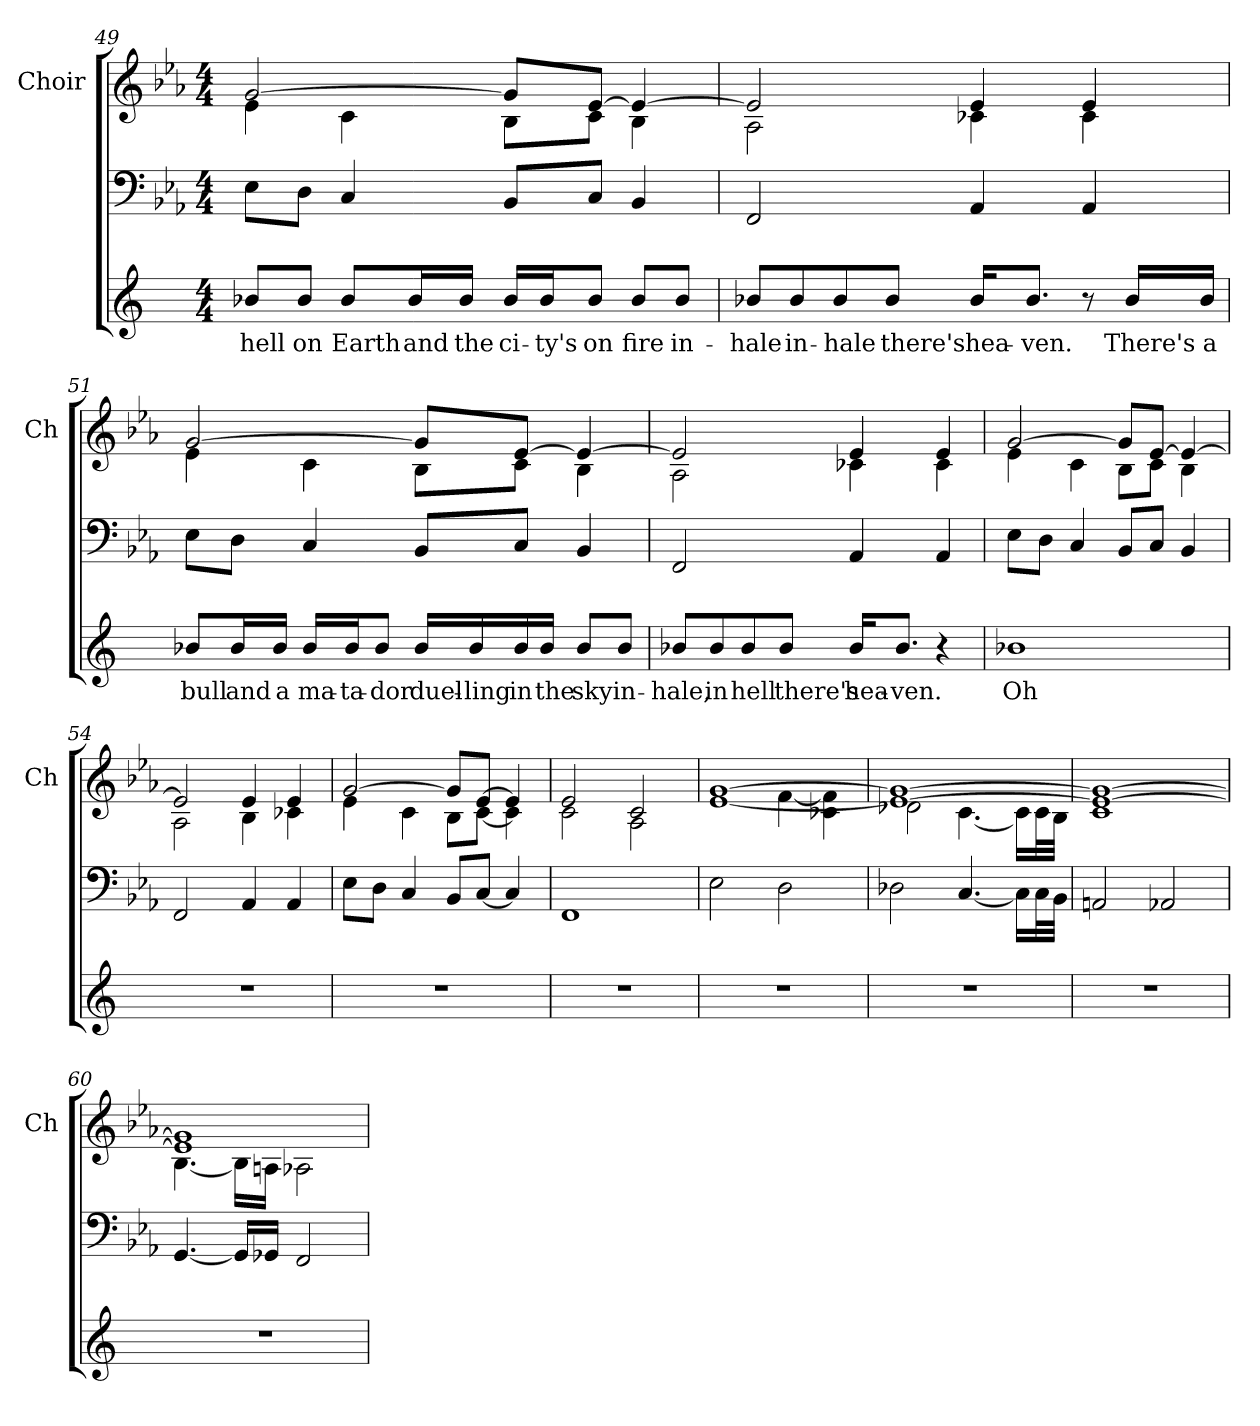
**kern	**text	**kern	**kern
*part2	*part2	*part2	*part1
*staff3	*staff3	*staff2	*staff1
*	*	*	*I"Choir
*	*	*	*I'Ch
*clefG2	*	*clefF4	*clefG2
*k[]	*	*k[b-e-a-]	*k[b-e-a-]
*M4/4	*	*M4/4	*M4/4
=49	=49	=49	=49
*	*	*	*^
8b-X/L	hell	8E-\L	[2g/	4e-\
8b-/J	on	8D\J	.	.
8b-/L	Earth	4C/	.	4c\
16b-/L	and	.	.	.
16b-/JJ	the	.	.	.
16b-/LL	ci-	8BB-/L	8g/L]	8B-\L
16b-/J	-ty's	.	.	.
8b-/J	on	8C/J	[8e-/J	8c\J
8b-/L	fire	4BB-/	4e-/_	4B-\
8b-/J	in-	.	.	.
=50	=50	=50	=50	=50
8b-X/L	-hale	2FF/	2e-/]	2A-\
8b-/	in-	.	.	.
8b-/	-hale	.	.	.
8b-/J	there's	.	.	.
16b-/KL	hea-	4AA-/	4e-/	4c-X\
8.b-/J	-ven.	.	.	.
8r	.	4AA-/	4e-/	4c-\
16b-/LL	There's	.	.	.
16b-/JJ	a	.	.	.
!!LO:LB:g=z	!!
=51	=51	=51	=51	=51
8b-X/L	bull	8E-\L	[2g/	4e-\
16b-/L	and	8D\J	.	.
16b-/JJ	a	.	.	.
16b-/LL	ma-	4C/	.	4c\
16b-/J	-ta-	.	.	.
8b-/J	-dor	.	.	.
16b-/LL	duel-	8BB-/L	8g/L]	8B-\L
16b-/	-ling	.	.	.
16b-/	in	8C/J	[8e-/J	8c\J
16b-/JJ	the	.	.	.
8b-/L	sky	4BB-/	4e-/_	4B-\
8b-/J	in-	.	.	.
=52	=52	=52	=52	=52
8b-X/L	-hale,	2FF/	2e-/]	2A-\
8b-/	in	.	.	.
8b-/	hell	.	.	.
8b-/J	there's	.	.	.
16b-/KL	hea-	4AA-/	4e-/	4c-X\
8.b-/J	-ven.	.	.	.
4r	.	4AA-/	4e-/	4c-\
=53	=53	=53	=53	=53
1b-X	Oh	8E-\L	[2g/	4e-\
.	.	8D\J	.	.
.	.	4C/	.	4c\
.	.	8BB-/L	8g/L]	8B-\L
.	.	8C/J	[8e-/J	8c\J
.	.	4BB-/	4e-/_	4B-\
=54	=54	=54	=54	=54
1r	.	2FF/	2e-/]	2A-\
.	.	4AA-/	4e-/	4B-\
.	.	4AA-/	4e-/	4c-X\
!!LO:LB:g=z	!!
=55	=55	=55	=55	=55
1r	.	8E-\L	[2g/	4e-\
.	.	8D\J	.	.
.	.	4C/	.	4c\
.	.	8BB-/L	8g/L]	8B-\L
.	.	[8C/J	[8e-/J	[8c\J
.	.	4C/]	4e-/]	4c\]
=56	=56	=56	=56	=56
1r	.	1FF	2e-/	2c\
.	.	.	2c/	2A-\
=57	=57	=57	=57	=57
1r	.	2E-\	[1e- [1g	2ryy
.	.	2D\	.	[4f\
.	.	.	.	4c-X\ 4f]\
=58	=58	=58	=58	=58
1r	.	2D-X\	1e-_ 1g_	2d-X\
.	.	[4.C/	.	[4.c\
.	.	16C\LL]	.	16c\LL]
.	.	32C\L	.	32c\L
.	.	32BB-\JJJ	.	32B-\JJJ
=59	=59	=59	=59	=59
1r	.	2AAn/	1e-_ 1g_	1c
.	.	2AA-X/	.	.
=60	=60	=60	=60	=60
1r	.	[4.GG/	1e-] 1g]	[4.B-\
.	.	16GG/LL]	.	16B-\LL]
.	.	16GG-X/JJ	.	16An\JJ
.	.	2FF/	.	2A-X\
*	*	*	*v	*v
=	=	=	=
*-	*-	*-	*-
